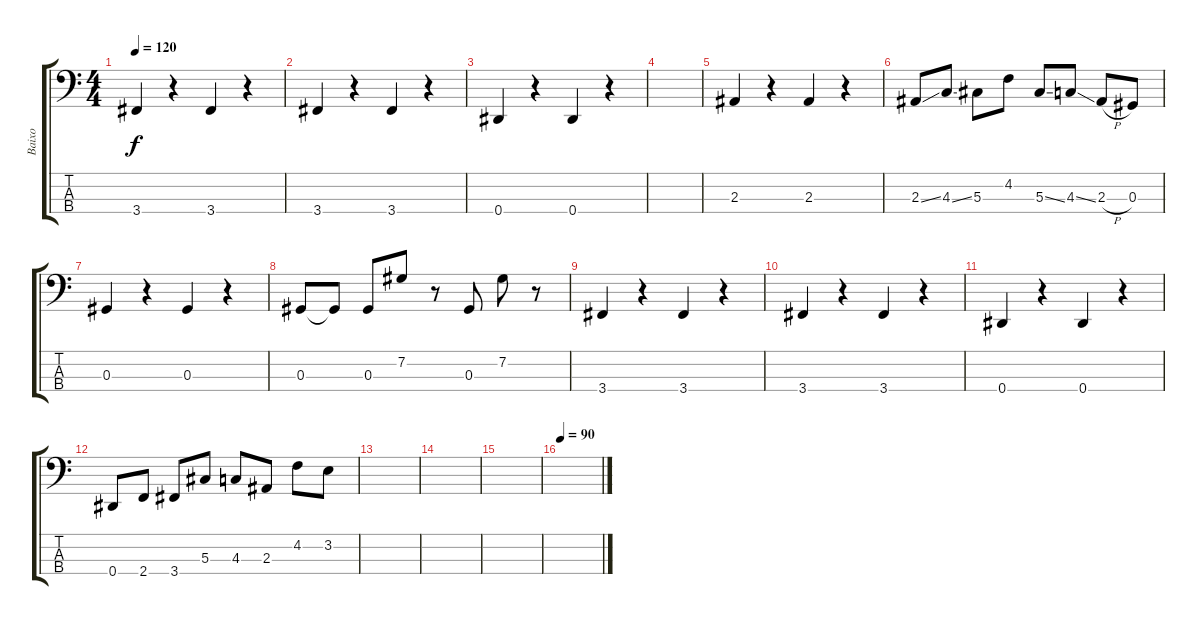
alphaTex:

\track ("Baixo" "Baixo") {instrument electricbassfinger}
\staff {score tabs}
\tuning (Gb2 Db2 Ab1 Eb1) {hide}
\ts (4 4)
\tempo 120
\clef f4
\ks c
3.4.4{dy f} r.4 3.4.4 r.4 |
3.4.4 r.4 3.4.4 r.4 |
0.4.4 r.4 0.4.4 r.4 |
|
2.3.4 r.4 2.3.4 r.4 |
2.3{ss}.8 4.3{ss}.8 5.3.8 4.2.8 5.3{ss}.8 4.3{ss}.8 2.3{h}.8 0.3.8 |
0.3.4 r.4 0.3.4 r.4 |
0.3.8 0.3{t}.8 0.3.8 7.2.8 r.8 0.3.8 7.2.8 r.8 |
3.4.4 r.4 3.4.4 r.4 |
3.4.4 r.4 3.4.4 r.4 |
0.4.4 r.4 0.4.4 r.4 |
0.4.8 2.4.8 3.4.8 5.3.8 4.3.8 2.3.8 4.2.8 3.2.8 |
|
|
|
\tempo 90
